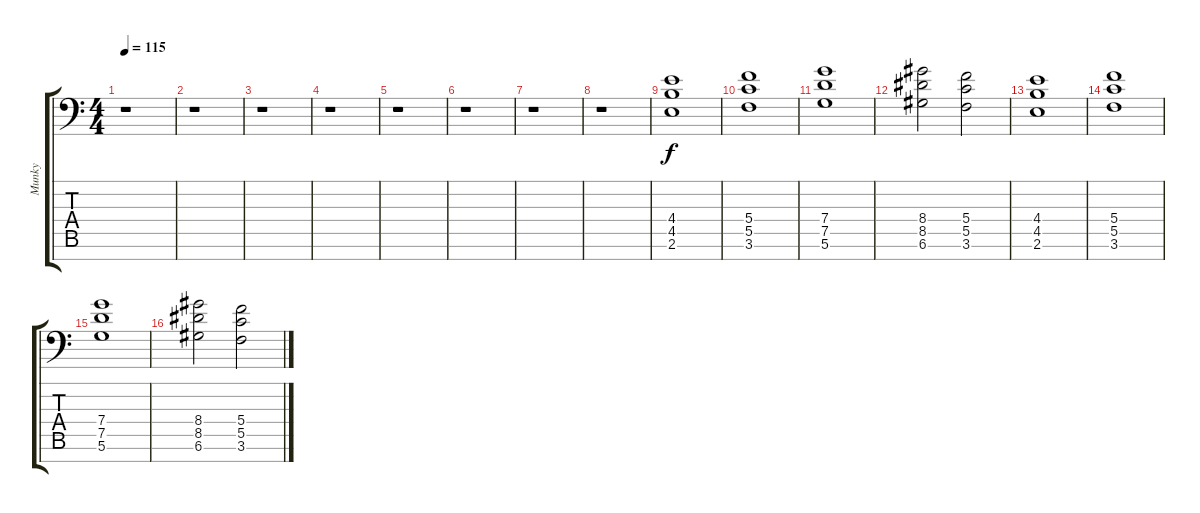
\track ("Munky" "Munky") {instrument distortionguitar}
\staff {score tabs}
\tuning (D4 A3 F3 C3 G2 D2 A1) {hide}
\ts (4 4)
\tempo 115
\clef f4
\ks c
r.1{dy f} |
r.1 |
r.1 |
r.1 |
r.1 |
r.1 |
r.1 |
r.1 |
(4.4 4.5 2.6).1 |
(5.4 5.5 3.6).1 |
(7.4 7.5 5.6).1 |
(8.4 8.5 6.6).2 (5.4 5.5 3.6).2 |
(4.4 4.5 2.6).1 |
(5.4 5.5 3.6).1 |
(7.4 7.5 5.6).1 |
(8.4 8.5 6.6).2 (5.4 5.5 3.6).2
